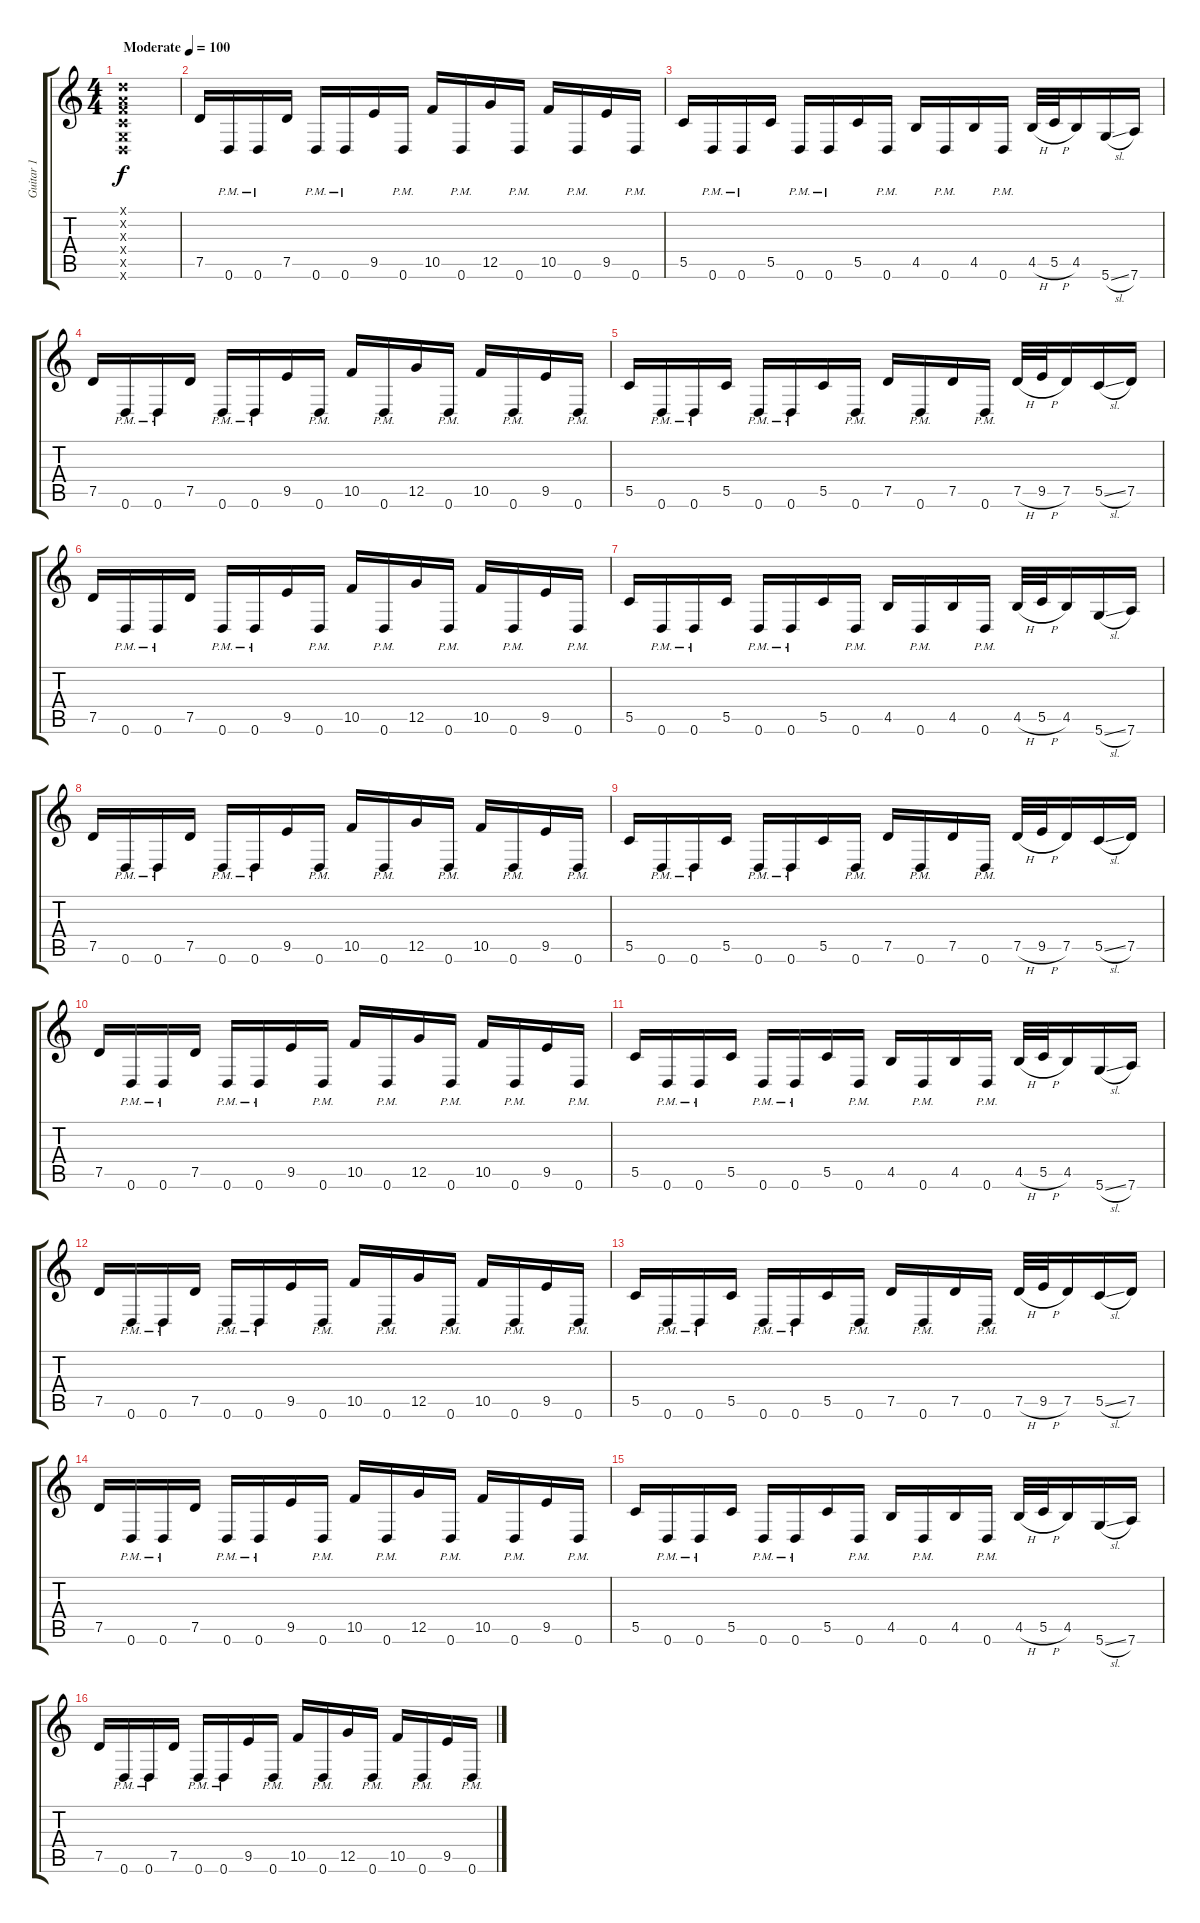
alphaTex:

\track ("Guitar 1" "Guitar 1") {instrument distortionguitar}
\staff {score tabs}
\tuning (D4 A3 F3 C3 G2 D2) {hide}
\ts (4 4)
\tempo (100 "Moderate")
\clef g2
\ks c
(0.1{x} 0.2{x} 0.3{x} 0.4{x} 0.5{x} 0.6{x}).1{dy f instrument distortionguitar} |
7.5.16 0.6{pm}.16 0.6{pm}.16 7.5.16 0.6{pm}.16 0.6{pm}.16 9.5.16 0.6{pm}.16 10.5.16 0.6{pm}.16 12.5.16 0.6{pm}.16 10.5.16 0.6{pm}.16 9.5.16 0.6{pm}.16 |
5.5.16 0.6{pm}.16 0.6{pm}.16 5.5.16 0.6{pm}.16 0.6{pm}.16 5.5.16 0.6{pm}.16 4.5.16 0.6{pm}.16 4.5.16 0.6{pm}.16 4.5{h}.32 5.5{h}.32 4.5.16 5.6{sl}.16 7.6.16 |
7.5.16 0.6{pm}.16 0.6{pm}.16 7.5.16 0.6{pm}.16 0.6{pm}.16 9.5.16 0.6{pm}.16 10.5.16 0.6{pm}.16 12.5.16 0.6{pm}.16 10.5.16 0.6{pm}.16 9.5.16 0.6{pm}.16 |
5.5.16 0.6{pm}.16 0.6{pm}.16 5.5.16 0.6{pm}.16 0.6{pm}.16 5.5.16 0.6{pm}.16 7.5.16 0.6{pm}.16 7.5.16 0.6{pm}.16 7.5{h}.32 9.5{h}.32 7.5.16 5.5{sl}.16 7.5.16 |
7.5.16 0.6{pm}.16 0.6{pm}.16 7.5.16 0.6{pm}.16 0.6{pm}.16 9.5.16 0.6{pm}.16 10.5.16 0.6{pm}.16 12.5.16 0.6{pm}.16 10.5.16 0.6{pm}.16 9.5.16 0.6{pm}.16 |
5.5.16 0.6{pm}.16 0.6{pm}.16 5.5.16 0.6{pm}.16 0.6{pm}.16 5.5.16 0.6{pm}.16 4.5.16 0.6{pm}.16 4.5.16 0.6{pm}.16 4.5{h}.32 5.5{h}.32 4.5.16 5.6{sl}.16 7.6.16 |
7.5.16 0.6{pm}.16 0.6{pm}.16 7.5.16 0.6{pm}.16 0.6{pm}.16 9.5.16 0.6{pm}.16 10.5.16 0.6{pm}.16 12.5.16 0.6{pm}.16 10.5.16 0.6{pm}.16 9.5.16 0.6{pm}.16 |
5.5.16 0.6{pm}.16 0.6{pm}.16 5.5.16 0.6{pm}.16 0.6{pm}.16 5.5.16 0.6{pm}.16 7.5.16 0.6{pm}.16 7.5.16 0.6{pm}.16 7.5{h}.32 9.5{h}.32 7.5.16 5.5{sl}.16 7.5.16 |
7.5.16 0.6{pm}.16 0.6{pm}.16 7.5.16 0.6{pm}.16 0.6{pm}.16 9.5.16 0.6{pm}.16 10.5.16 0.6{pm}.16 12.5.16 0.6{pm}.16 10.5.16 0.6{pm}.16 9.5.16 0.6{pm}.16 |
5.5.16 0.6{pm}.16 0.6{pm}.16 5.5.16 0.6{pm}.16 0.6{pm}.16 5.5.16 0.6{pm}.16 4.5.16 0.6{pm}.16 4.5.16 0.6{pm}.16 4.5{h}.32 5.5{h}.32 4.5.16 5.6{sl}.16 7.6.16 |
7.5.16 0.6{pm}.16 0.6{pm}.16 7.5.16 0.6{pm}.16 0.6{pm}.16 9.5.16 0.6{pm}.16 10.5.16 0.6{pm}.16 12.5.16 0.6{pm}.16 10.5.16 0.6{pm}.16 9.5.16 0.6{pm}.16 |
5.5.16 0.6{pm}.16 0.6{pm}.16 5.5.16 0.6{pm}.16 0.6{pm}.16 5.5.16 0.6{pm}.16 7.5.16 0.6{pm}.16 7.5.16 0.6{pm}.16 7.5{h}.32 9.5{h}.32 7.5.16 5.5{sl}.16 7.5.16 |
7.5.16 0.6{pm}.16 0.6{pm}.16 7.5.16 0.6{pm}.16 0.6{pm}.16 9.5.16 0.6{pm}.16 10.5.16 0.6{pm}.16 12.5.16 0.6{pm}.16 10.5.16 0.6{pm}.16 9.5.16 0.6{pm}.16 |
5.5.16 0.6{pm}.16 0.6{pm}.16 5.5.16 0.6{pm}.16 0.6{pm}.16 5.5.16 0.6{pm}.16 4.5.16 0.6{pm}.16 4.5.16 0.6{pm}.16 4.5{h}.32 5.5{h}.32 4.5.16 5.6{sl}.16 7.6.16 |
7.5.16 0.6{pm}.16 0.6{pm}.16 7.5.16 0.6{pm}.16 0.6{pm}.16 9.5.16 0.6{pm}.16 10.5.16 0.6{pm}.16 12.5.16 0.6{pm}.16 10.5.16 0.6{pm}.16 9.5.16 0.6{pm}.16
